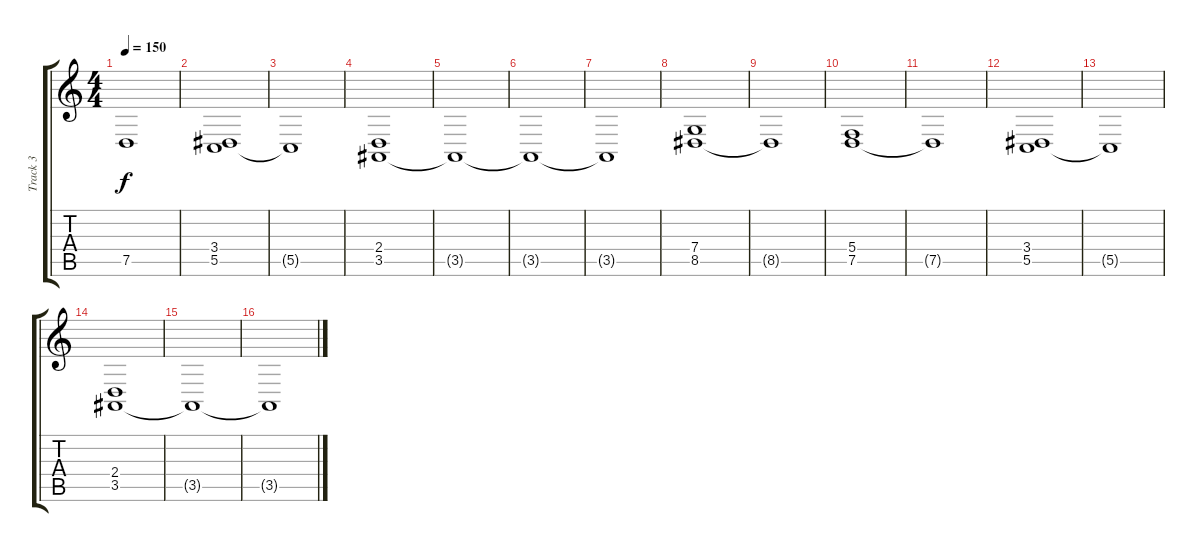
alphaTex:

\track ("Track 3" "Track 3") {instrument pad2warm}
\staff {score tabs}
\tuning (D4 A3 F3 C3 G2 C2) {hide}
\ts (4 4)
\tempo 150
\clef g2
\ks c
7.5{t}.1{dy f} |
(3.4 5.5).1 |
5.5{t}.1 |
(2.4 3.5).1 |
3.5{t}.1 |
3.5{t}.1 |
3.5{t}.1 |
(7.4 8.5).1 |
8.5{t}.1 |
(5.4 7.5).1 |
7.5{t}.1 |
(3.4 5.5).1 |
5.5{t}.1 |
(2.4 3.5).1 |
3.5{t}.1 |
3.5{t}.1
